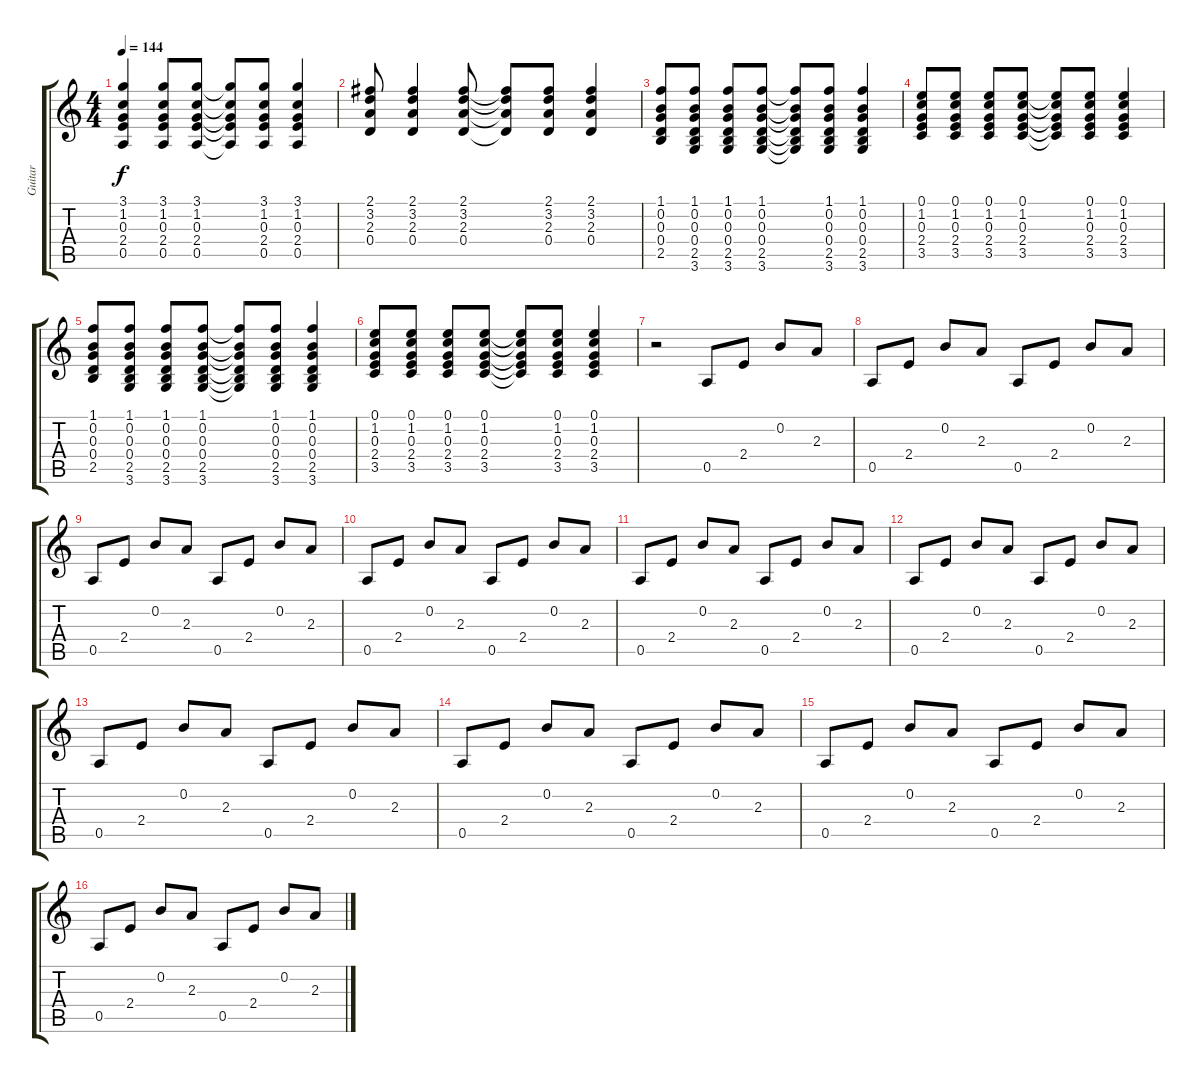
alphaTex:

\track ("Guitar" "Guitar") {instrument acousticguitarsteel}
\staff {score tabs}
\tuning (E4 B3 G3 D3 A2 E2) {hide}
\ts (4 4)
\tempo 144
\clef g2
\ks c
(3.1 1.2 0.3 2.4 0.5).4{dy f} (3.1 1.2 0.3 2.4 0.5).8 (3.1 1.2 0.3 2.4 0.5).8 (3.1{t} 1.2{t} 0.3{t} 2.4{t} 0.5{t}).8 (3.1 1.2 0.3 2.4 0.5).8 (3.1 1.2 0.3 2.4 0.5).4 |
(2.1 3.2 2.3 0.4).8 (2.1 3.2 2.3 0.4).4 (2.1 3.2 2.3 0.4).8 (2.1{t} 3.2{t} 2.3{t} 0.4{t}).8 (2.1 3.2 2.3 0.4).8 (2.1 3.2 2.3 0.4).4 |
(1.1 0.2 0.3 0.4 2.5).8 (1.1 0.2 0.3 0.4 2.5 3.6).8 (1.1 0.2 0.3 0.4 2.5 3.6).8 (1.1 0.2 0.3 0.4 2.5 3.6).8 (1.1{t} 0.2{t} 0.3{t} 0.4{t} 2.5{t} 3.6{t}).8 (1.1 0.2 0.3 0.4 2.5 3.6).8 (1.1 0.2 0.3 0.4 2.5 3.6).4 |
(0.1 1.2 0.3 2.4 3.5).8 (0.1 1.2 0.3 2.4 3.5).8 (0.1 1.2 0.3 2.4 3.5).8 (0.1 1.2 0.3 2.4 3.5).8 (0.1{t} 1.2{t} 0.3{t} 2.4{t} 3.5{t}).8 (0.1 1.2 0.3 2.4 3.5).8 (0.1 1.2 0.3 2.4 3.5).4 |
(1.1 0.2 0.3 0.4 2.5).8 (1.1 0.2 0.3 0.4 2.5 3.6).8 (1.1 0.2 0.3 0.4 2.5 3.6).8 (1.1 0.2 0.3 0.4 2.5 3.6).8 (1.1{t} 0.2{t} 0.3{t} 0.4{t} 2.5{t} 3.6{t}).8 (1.1 0.2 0.3 0.4 2.5 3.6).8 (1.1 0.2 0.3 0.4 2.5 3.6).4 |
(0.1 1.2 0.3 2.4 3.5).8 (0.1 1.2 0.3 2.4 3.5).8 (0.1 1.2 0.3 2.4 3.5).8 (0.1 1.2 0.3 2.4 3.5).8 (0.1{t} 1.2{t} 0.3{t} 2.4{t} 3.5{t}).8 (0.1 1.2 0.3 2.4 3.5).8 (0.1 1.2 0.3 2.4 3.5).4 |
r.2 0.5.8 2.4.8 0.2.8 2.3.8 |
0.5.8 2.4.8 0.2.8 2.3.8 0.5.8 2.4.8 0.2.8 2.3.8 |
0.5.8 2.4.8 0.2.8 2.3.8 0.5.8 2.4.8 0.2.8 2.3.8 |
0.5.8 2.4.8 0.2.8 2.3.8 0.5.8 2.4.8 0.2.8 2.3.8 |
0.5.8 2.4.8 0.2.8 2.3.8 0.5.8 2.4.8 0.2.8 2.3.8 |
0.5.8 2.4.8 0.2.8 2.3.8 0.5.8 2.4.8 0.2.8 2.3.8 |
0.5.8 2.4.8 0.2.8 2.3.8 0.5.8 2.4.8 0.2.8 2.3.8 |
0.5.8 2.4.8 0.2.8 2.3.8 0.5.8 2.4.8 0.2.8 2.3.8 |
0.5.8 2.4.8 0.2.8 2.3.8 0.5.8 2.4.8 0.2.8 2.3.8 |
0.5.8 2.4.8 0.2.8 2.3.8 0.5.8 2.4.8 0.2.8 2.3.8
